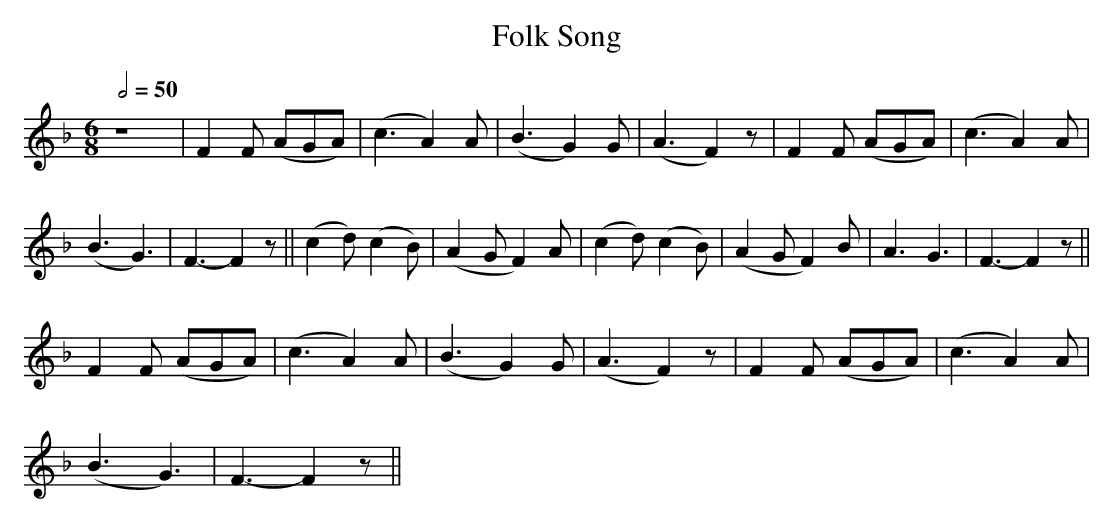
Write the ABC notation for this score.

X:1
T:Folk Song
M:6/8
K:F
L:1/4
Q:1/2=50
 z4|F F/2 (A/2G/2A/2) | (c3/2A) A/2 | (B3/2G) G/2 | (A3/2F) z/2 | F F/2 (A/2G/2A/2) | (c3/2A) A/2 |
 (B3/2G3/2) | F3/2-F z/2 || (cd/2)(cB/2) | (AG/2F) A/2 | (cd/2)(cB/2) | (AG/2F) B/2 | A3/2G3/2 | F3/2-F z/2 ||
 F F/2 (A/2G/2A/2) | (c3/2A) A/2 | (B3/2G) G/2 | (A3/2F) z/2 | F F/2 (A/2G/2A/2) | (c3/2A) A/2 |
 (B3/2G3/2) | F3/2-F z/2 ||
